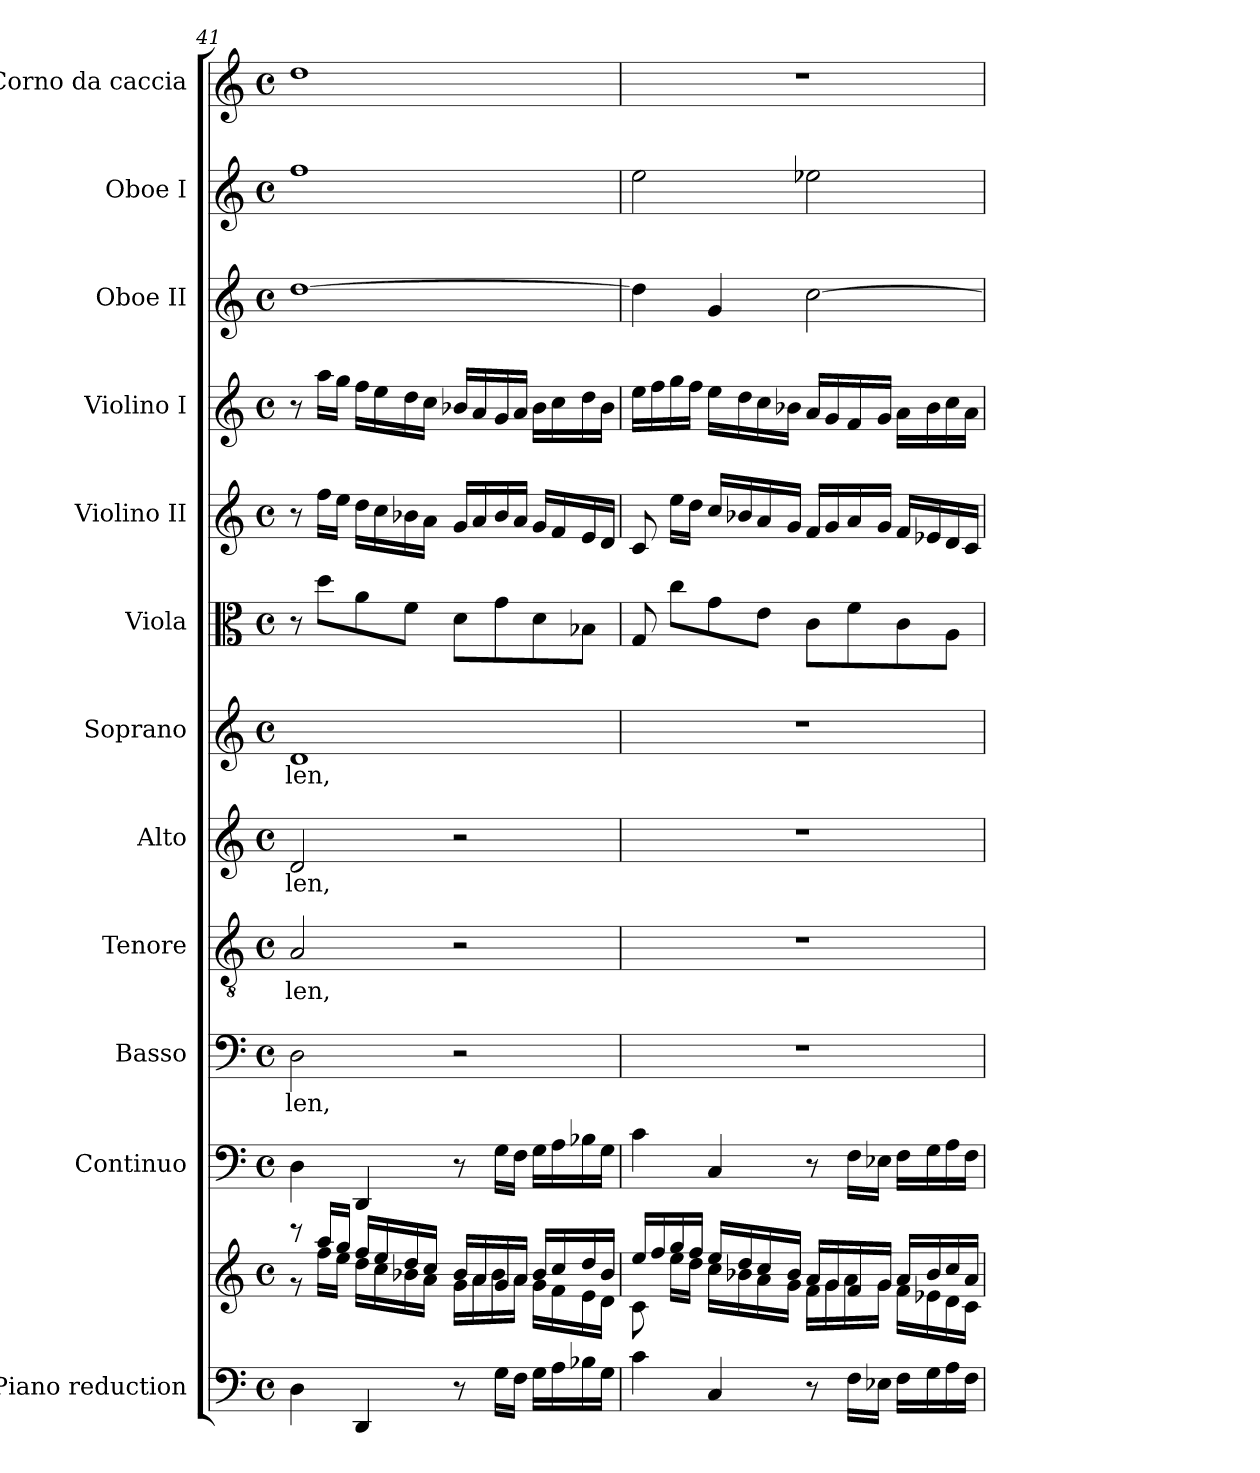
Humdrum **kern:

**kern	**kern	**kern	**kern	**text	**kern	**text	**kern	**text	**kern	**text	**kern	**kern	**kern	**kern	**kern	**kern
*part12	*part12	*part11	*part10	*part10	*part9	*part9	*part8	*part8	*part7	*part7	*part6	*part5	*part4	*part3	*part2	*part1
*staff13	*staff12	*staff11	*staff10	*staff10	*staff9	*staff9	*staff8	*staff8	*staff7	*staff7	*staff6	*staff5	*staff4	*staff3	*staff2	*staff1
*I"Piano reduction	*	*I"Continuo	*I"Basso	*	*I"Tenore	*	*I"Alto	*	*I"Soprano	*	*I"Viola	*I"Violino II	*I"Violino I	*I"Oboe II	*I"Oboe I	*I"Corno da caccia
*I'Pno	*	*	*	*	*	*	*	*	*	*	*I'Vla	*I'Vln	*I'Vln	*I'Ob	*I'Ob	*
*clefF4	*clefG2	*clefF4	*clefF4	*	*clefGv2	*	*clefG2	*	*clefG2	*	*clefC3	*clefG2	*clefG2	*clefG2	*clefG2	*clefG2
*	*	*	*	*	*	*	*	*	*	*	*	*	*	*	*	*ITrd7c12
*k[]	*k[]	*k[]	*k[]	*	*k[]	*	*k[]	*	*k[]	*	*k[]	*k[]	*k[]	*k[]	*k[]	*k[]
*M4/4	*M4/4	*M4/4	*M4/4	*	*M4/4	*	*M4/4	*	*M4/4	*	*M4/4	*M4/4	*M4/4	*M4/4	*M4/4	*M4/4
*met(c)	*met(c)	*met(c)	*met(c)	*	*met(c)	*	*met(c)	*	*met(c)	*	*met(c)	*met(c)	*met(c)	*met(c)	*met(c)	*met(c)
=41	=41	=41	=41	=41	=41	=41	=41	=41	=41	=41	=41	=41	=41	=41	=41	=41
*	*^	*	*	*	*	*	*	*	*	*	*	*	*	*	*	*
!	!	!	!	!	!LO:LY:b	!	!LO:LY:b	!	!LO:LY:b	!	!LO:LY:b	!	!	!	!	!	!
4D\	8r	8r	4D\	2D\	-len,	2A/	-len,	2d/	-len,	1d	-len,	8r	8r	8r	[1dd	1ff	1d
.	16aa/LL	16ff\LL	.	.	.	.	.	.	.	.	.	8dd\L	16ff\LL	16aa\LL	.	.	.
.	16gg/JJ	16ee\JJ	.	.	.	.	.	.	.	.	.	.	16ee\JJ	16gg\JJ	.	.	.
4DD/	16ff/LL	16dd\LL	4DD/	.	.	.	.	.	.	.	.	8a\	16dd\LL	16ff\LL	.	.	.
.	16ee/	16cc\	.	.	.	.	.	.	.	.	.	.	16cc\	16ee\	.	.	.
.	16dd/	16b-X\	.	.	.	.	.	.	.	.	.	8f\J	16b-X\	16dd\	.	.	.
.	16cc/JJ	16a\JJ	.	.	.	.	.	.	.	.	.	.	16a\JJ	16cc\JJ	.	.	.
8r	16b-/LL	16g\LL	8r	2r	.	2r	.	2r	.	.	.	8d\L	16g/LL	16b-X/LL	.	.	.
.	16a/	16a\	.	.	.	.	.	.	.	.	.	.	16a/	16a/	.	.	.
16G\LL	16g/	16b-\	16G\LL	.	.	.	.	.	.	.	.	8g\	16b-/	16g/	.	.	.
16F\JJ	16a/JJ	16a\JJ	16F\JJ	.	.	.	.	.	.	.	.	.	16a/JJ	16a/JJ	.	.	.
16G\LL	16b-/LL	16g\LL	16G\LL	.	.	.	.	.	.	.	.	8d\	16g/LL	16b-\LL	.	.	.
16A\	16cc/	16f\	16A\	.	.	.	.	.	.	.	.	.	16f/	16cc\	.	.	.
16B-X\	16dd/	16e\	16B-X\	.	.	.	.	.	.	.	.	8B-X\J	16e/	16dd\	.	.	.
16G\JJ	16b-/JJ	16d\JJ	16G\JJ	.	.	.	.	.	.	.	.	.	16d/JJ	16b-\JJ	.	.	.
=42	=42	=42	=42	=42	=42	=42	=42	=42	=42	=42	=42	=42	=42	=42	=42	=42	=42
4c\	16ee/LL	8c\	4c\	1r	.	1r	.	1r	.	1r	.	8G/	8c/	16ee\LL	4dd\]	2ee\	1r
.	16ff/	.	.	.	.	.	.	.	.	.	.	.	.	16ff\	.	.	.
.	16gg/	16ee\LL	.	.	.	.	.	.	.	.	.	8cc\L	16ee\LL	16gg\	.	.	.
.	16ff/JJ	16dd\JJ	.	.	.	.	.	.	.	.	.	.	16dd\JJ	16ff\JJ	.	.	.
4C/	16ee/LL	16cc\LL	4C/	.	.	.	.	.	.	.	.	8g\	16cc/LL	16ee\LL	4g/	.	.
.	16dd/	16b-X\	.	.	.	.	.	.	.	.	.	.	16b-X/	16dd\	.	.	.
.	16cc/	16a\	.	.	.	.	.	.	.	.	.	8e\J	16a/	16cc\	.	.	.
.	16b-/JJ	16g\JJ	.	.	.	.	.	.	.	.	.	.	16g/JJ	16b-X\JJ	.	.	.
8r	16a/LL	16f\LL	8r	.	.	.	.	.	.	.	.	8c\L	16f/LL	16a/LL	[2cc\	2ee-X\	.
.	16g/	16g\	.	.	.	.	.	.	.	.	.	.	16g/	16g/	.	.	.
16F\LL	16f/	16a\	16F\LL	.	.	.	.	.	.	.	.	8f\	16a/	16f/	.	.	.
16E-X\JJ	16g/JJ	16g\JJ	16E-X\JJ	.	.	.	.	.	.	.	.	.	16g/JJ	16g/JJ	.	.	.
16F\LL	16a/LL	16f\LL	16F\LL	.	.	.	.	.	.	.	.	8c\	16f/LL	16a\LL	.	.	.
16G\	16b-/	16e-X\	16G\	.	.	.	.	.	.	.	.	.	16e-X/	16b-\	.	.	.
16A\	16cc/	16d\	16A\	.	.	.	.	.	.	.	.	8A\J	16d/	16cc\	.	.	.
16F\JJ	16a/JJ	16c\JJ	16F\JJ	.	.	.	.	.	.	.	.	.	16c/JJ	16a\JJ	.	.	.
*	*v	*v	*	*	*	*	*	*	*	*	*	*	*	*	*	*	*
=	=	=	=	=	=	=	=	=	=	=	=	=	=	=	=	=
*-	*-	*-	*-	*-	*-	*-	*-	*-	*-	*-	*-	*-	*-	*-	*-	*-
